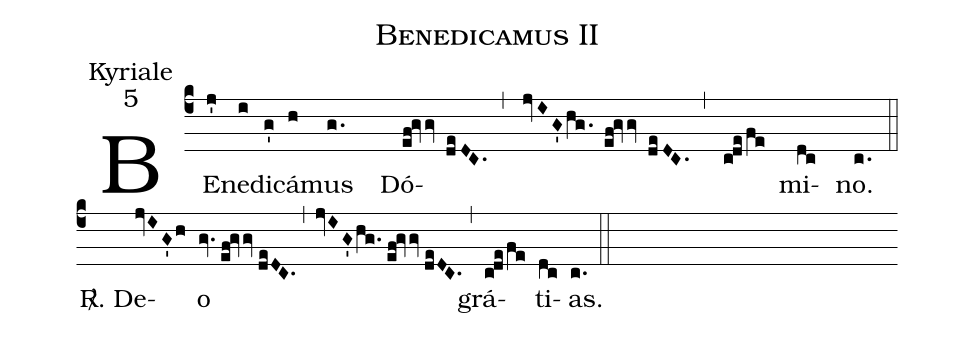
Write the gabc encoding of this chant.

name:Benedicamus II;
office-part:Kyriale;
mode:5;
%%
(c4) BE(j')ne(i)di(g')cá(h)mus(g.) Dó(ef!gvv//deDC.)(,)(jvIG'hg.//ef!gvv//deDC.)(,)(cdefe)mi(dc)no.(c.) (::) (z-)
<sp>R/</sp>. De(jvIG'h)o(gv.//ef!gvv//deDC.) (,) (jvIG'hg.//ef!gvv//deDC.) (,) grá(cdefe)ti(dc)as.(c.) (::)
